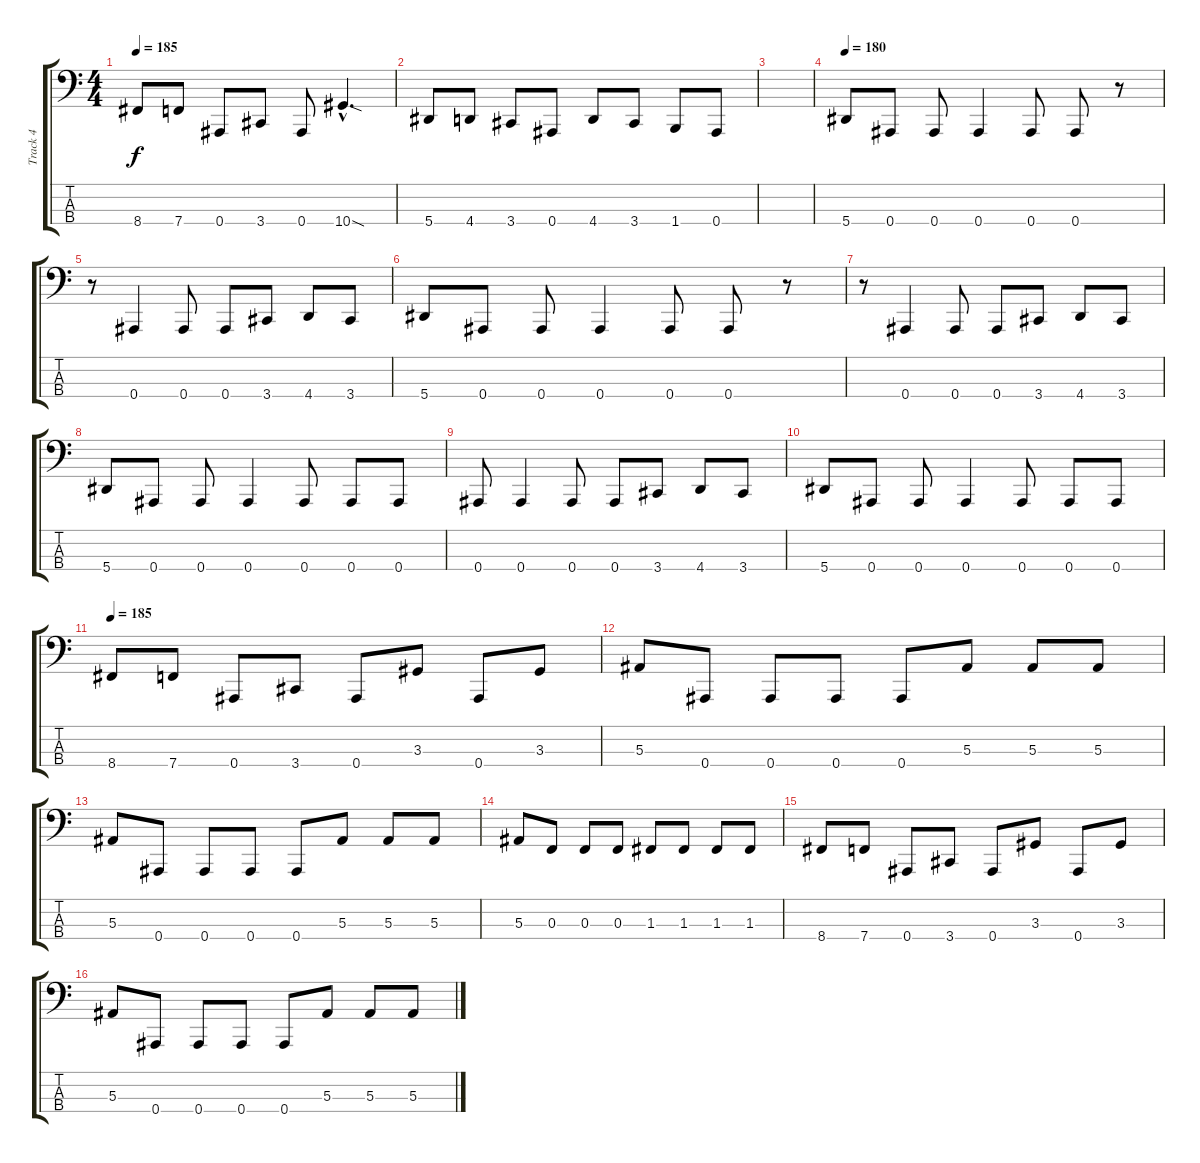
\track ("Track 4" "Track 4") {instrument electricbasspick}
\staff {score tabs}
\tuning (Eb2 Bb1 F1 Bb0) {hide}
\ts (4 4)
\tempo 185
\clef f4
\ks c
8.4.8{dy f} 7.4.8 0.4.8 3.4.8 0.4.8 10.4{sod hac}.4{d} |
5.4.8 4.4.8 3.4.8 0.4.8 4.4.8 3.4.8 1.4.8 0.4.8 |
|
\tempo 180
5.4.8 0.4.8 0.4.8 0.4.4 0.4.8 0.4.8 r.8 |
r.8 0.4.4 0.4.8 0.4.8 3.4.8 4.4.8 3.4.8 |
5.4.8 0.4.8 0.4.8 0.4.4 0.4.8 0.4.8 r.8 |
r.8 0.4.4 0.4.8 0.4.8 3.4.8 4.4.8 3.4.8 |
5.4.8 0.4.8 0.4.8 0.4.4 0.4.8 0.4.8 0.4.8 |
0.4.8 0.4.4 0.4.8 0.4.8 3.4.8 4.4.8 3.4.8 |
5.4.8 0.4.8 0.4.8 0.4.4 0.4.8 0.4.8 0.4.8 |
\tempo 185
8.4.8 7.4.8 0.4.8 3.4.8 0.4.8 3.3.8 0.4.8 3.3.8 |
5.3.8 0.4.8 0.4.8 0.4.8 0.4.8 5.3.8 5.3.8 5.3.8 |
5.3.8 0.4.8 0.4.8 0.4.8 0.4.8 5.3.8 5.3.8 5.3.8 |
5.3.8 0.3.8 0.3.8 0.3.8 1.3.8 1.3.8 1.3.8 1.3.8 |
8.4.8 7.4.8 0.4.8 3.4.8 0.4.8 3.3.8 0.4.8 3.3.8 |
5.3.8 0.4.8 0.4.8 0.4.8 0.4.8 5.3.8 5.3.8 5.3.8
